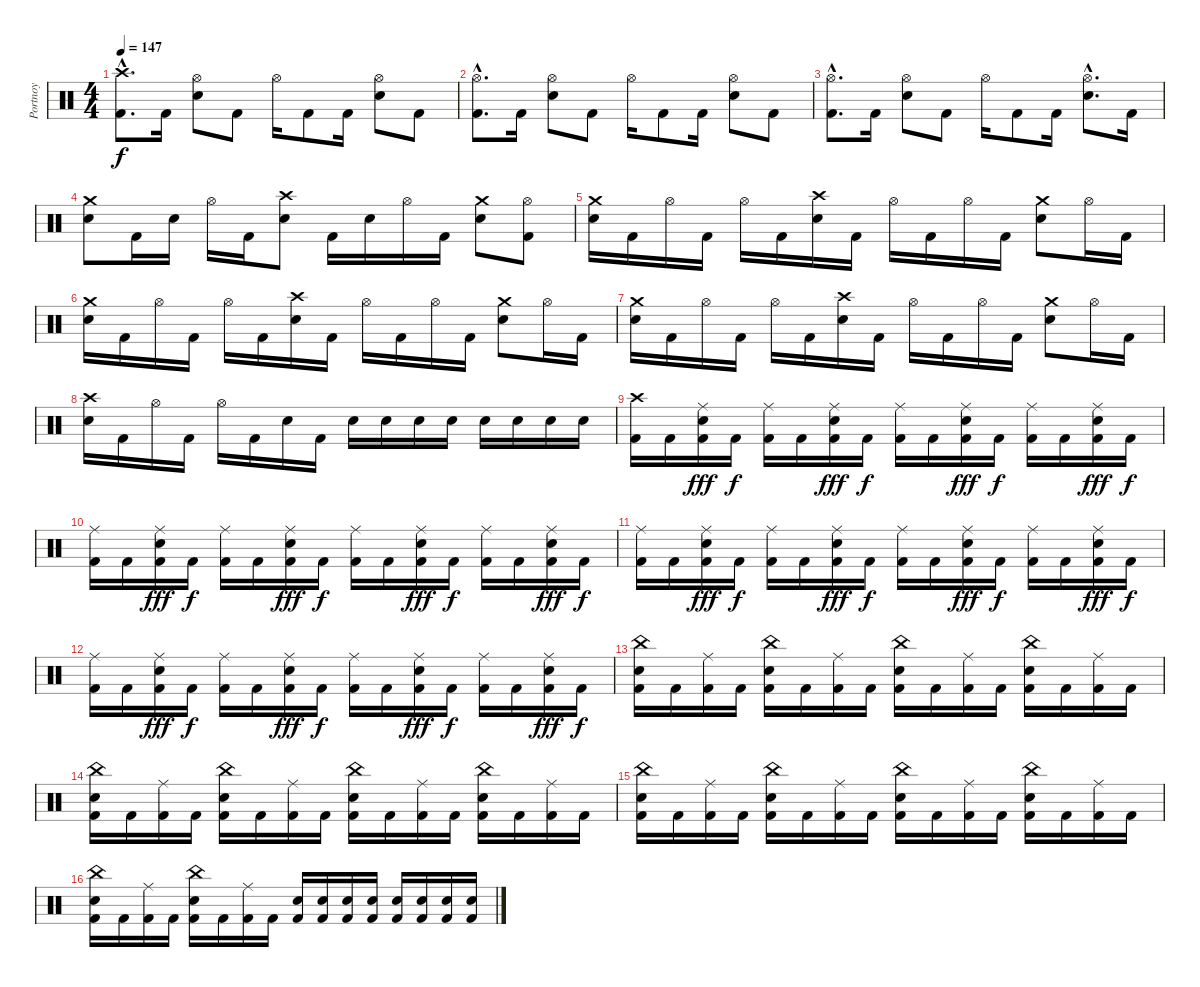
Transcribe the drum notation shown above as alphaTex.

\track ("Portnoy" "Portnoy") {instrument percussion}
\staff {score}
\articulation defaults
\ts (4 4)
\tempo 147
\clef neutral
\ks c
("Crash high (hit)"{hac} "Kick (hit) 2"{hac}).8{d dy f} "Kick (hit) 2".16 ("Hi-Hat (open)" "Electric Snare (hit)").8 "Kick (hit) 2".8 "Hi-Hat (open)".16 "Kick (hit) 2".8 "Kick (hit) 2".16 ("Hi-Hat (open)" "Electric Snare (hit)").8 "Kick (hit) 2".8 |
("Hi-Hat (open)"{hac} "Kick (hit) 2"{hac}).8{d} "Kick (hit) 2".16 ("Hi-Hat (open)" "Electric Snare (hit)").8 "Kick (hit) 2".8 "Hi-Hat (open)".16 "Kick (hit) 2".8 "Kick (hit) 2".16 ("Hi-Hat (open)" "Electric Snare (hit)").8 "Kick (hit) 2".8 |
("Hi-Hat (open)"{hac} "Kick (hit) 2"{hac}).8{d} "Kick (hit) 2".16 ("Hi-Hat (open)" "Electric Snare (hit)").8 "Kick (hit) 2".8 "Hi-Hat (open)".16 "Kick (hit) 2".8 "Kick (hit) 2".16 ("Hi-Hat (open)"{hac} "Electric Snare (hit)"{hac}).8{d} "Kick (hit) 2".16 |
("Crash medium (hit)" "Electric Snare (hit)").8 "Kick (hit) 2".16 "Electric Snare (hit)".16 "Hi-Hat (open)".16 "Kick (hit) 2".16 ("Crash high (hit)" "Electric Snare (hit)").8 "Kick (hit) 2".16 "Electric Snare (hit)".16 "Hi-Hat (open)".16 "Kick (hit) 2".16 ("Crash medium (hit)" "Electric Snare (hit)").8 ("Hi-Hat (open)" "Kick (hit) 2").8 |
("Crash medium (hit)" "Electric Snare (hit)").16 "Kick (hit) 2".16 "Hi-Hat (open)".16 "Kick (hit) 2".16 "Hi-Hat (open)".16 "Kick (hit) 2".16 ("Crash high (hit)" "Electric Snare (hit)").16 "Kick (hit) 2".16 "Hi-Hat (open)".16 "Kick (hit) 2".16 "Hi-Hat (open)".16 "Kick (hit) 2".16 ("Crash medium (hit)" "Electric Snare (hit)").8 "Hi-Hat (open)".16 "Kick (hit) 2".16 |
("Crash medium (hit)" "Electric Snare (hit)").16 "Kick (hit) 2".16 "Hi-Hat (open)".16 "Kick (hit) 2".16 "Hi-Hat (open)".16 "Kick (hit) 2".16 ("Crash high (hit)" "Electric Snare (hit)").16 "Kick (hit) 2".16 "Hi-Hat (open)".16 "Kick (hit) 2".16 "Hi-Hat (open)".16 "Kick (hit) 2".16 ("Crash medium (hit)" "Electric Snare (hit)").8 "Hi-Hat (open)".16 "Kick (hit) 2".16 |
("Crash medium (hit)" "Electric Snare (hit)").16 "Kick (hit) 2".16 "Hi-Hat (open)".16 "Kick (hit) 2".16 "Hi-Hat (open)".16 "Kick (hit) 2".16 ("Crash high (hit)" "Electric Snare (hit)").16 "Kick (hit) 2".16 "Hi-Hat (open)".16 "Kick (hit) 2".16 "Hi-Hat (open)".16 "Kick (hit) 2".16 ("Crash medium (hit)" "Electric Snare (hit)").8 "Hi-Hat (open)".16 "Kick (hit) 2".16 |
("Crash high (hit)" "Electric Snare (hit)").16 "Kick (hit) 2".16 "Hi-Hat (open)".16 "Kick (hit) 2".16 "Hi-Hat (open)".16 "Kick (hit) 2".16 "Electric Snare (hit)".16 "Kick (hit) 2".16 "Electric Snare (hit)".16 "Electric Snare (hit)".16 "Electric Snare (hit)".16 "Electric Snare (hit)".16 "Electric Snare (hit)".16 "Electric Snare (hit)".16 "Electric Snare (hit)".16 "Electric Snare (hit)".16 |
("Crash high (hit)" "Kick (hit) 2").16 "Kick (hit) 2".16 ("Ride (middle)" "Electric Snare (hit)" "Kick (hit) 2").16{dy fff} "Kick (hit) 2".16{dy f} ("Ride (middle)" "Kick (hit) 2").16 "Kick (hit) 2".16 ("Ride (middle)" "Electric Snare (hit)" "Kick (hit) 2").16{dy fff} "Kick (hit) 2".16{dy f} ("Ride (middle)" "Kick (hit) 2").16 "Kick (hit) 2".16 ("Ride (middle)" "Electric Snare (hit)" "Kick (hit) 2").16{dy fff} "Kick (hit) 2".16{dy f} ("Ride (middle)" "Kick (hit) 2").16 "Kick (hit) 2".16 ("Ride (middle)" "Electric Snare (hit)" "Kick (hit) 2").16{dy fff} "Kick (hit) 2".16{dy f} |
("Ride (middle)" "Kick (hit) 2").16 "Kick (hit) 2".16 ("Ride (middle)" "Electric Snare (hit)" "Kick (hit) 2").16{dy fff} "Kick (hit) 2".16{dy f} ("Ride (middle)" "Kick (hit) 2").16 "Kick (hit) 2".16 ("Ride (middle)" "Electric Snare (hit)" "Kick (hit) 2").16{dy fff} "Kick (hit) 2".16{dy f} ("Ride (middle)" "Kick (hit) 2").16 "Kick (hit) 2".16 ("Ride (middle)" "Electric Snare (hit)" "Kick (hit) 2").16{dy fff} "Kick (hit) 2".16{dy f} ("Ride (middle)" "Kick (hit) 2").16 "Kick (hit) 2".16 ("Ride (middle)" "Electric Snare (hit)" "Kick (hit) 2").16{dy fff} "Kick (hit) 2".16{dy f} |
("Ride (middle)" "Kick (hit) 2").16 "Kick (hit) 2".16 ("Ride (middle)" "Electric Snare (hit)" "Kick (hit) 2").16{dy fff} "Kick (hit) 2".16{dy f} ("Ride (middle)" "Kick (hit) 2").16 "Kick (hit) 2".16 ("Ride (middle)" "Electric Snare (hit)" "Kick (hit) 2").16{dy fff} "Kick (hit) 2".16{dy f} ("Ride (middle)" "Kick (hit) 2").16 "Kick (hit) 2".16 ("Ride (middle)" "Electric Snare (hit)" "Kick (hit) 2").16{dy fff} "Kick (hit) 2".16{dy f} ("Ride (middle)" "Kick (hit) 2").16 "Kick (hit) 2".16 ("Ride (middle)" "Electric Snare (hit)" "Kick (hit) 2").16{dy fff} "Kick (hit) 2".16{dy f} |
("Ride (middle)" "Kick (hit) 2").16 "Kick (hit) 2".16 ("Ride (middle)" "Electric Snare (hit)" "Kick (hit) 2").16{dy fff} "Kick (hit) 2".16{dy f} ("Ride (middle)" "Kick (hit) 2").16 "Kick (hit) 2".16 ("Ride (middle)" "Electric Snare (hit)" "Kick (hit) 2").16{dy fff} "Kick (hit) 2".16{dy f} ("Ride (middle)" "Kick (hit) 2").16 "Kick (hit) 2".16 ("Ride (middle)" "Electric Snare (hit)" "Kick (hit) 2").16{dy fff} "Kick (hit) 2".16{dy f} ("Ride (middle)" "Kick (hit) 2").16 "Kick (hit) 2".16 ("Ride (middle)" "Electric Snare (hit)" "Kick (hit) 2").16{dy fff} "Kick (hit) 2".16{dy f} |
("China (hit)" "Electric Snare (hit)" "Kick (hit) 2").16 "Kick (hit) 2".16 ("Ride (middle)" "Kick (hit) 2").16 "Kick (hit) 2".16 ("China (hit)" "Electric Snare (hit)" "Kick (hit) 2").16 "Kick (hit) 2".16 ("Ride (middle)" "Kick (hit) 2").16 "Kick (hit) 2".16 ("China (hit)" "Electric Snare (hit)" "Kick (hit) 2").16 "Kick (hit) 2".16 ("Ride (middle)" "Kick (hit) 2").16 "Kick (hit) 2".16 ("China (hit)" "Electric Snare (hit)" "Kick (hit) 2").16 "Kick (hit) 2".16 ("Ride (middle)" "Kick (hit) 2").16 "Kick (hit) 2".16 |
("China (hit)" "Electric Snare (hit)" "Kick (hit) 2").16 "Kick (hit) 2".16 ("Ride (middle)" "Kick (hit) 2").16 "Kick (hit) 2".16 ("China (hit)" "Electric Snare (hit)" "Kick (hit) 2").16 "Kick (hit) 2".16 ("Ride (middle)" "Kick (hit) 2").16 "Kick (hit) 2".16 ("China (hit)" "Electric Snare (hit)" "Kick (hit) 2").16 "Kick (hit) 2".16 ("Ride (middle)" "Kick (hit) 2").16 "Kick (hit) 2".16 ("China (hit)" "Electric Snare (hit)" "Kick (hit) 2").16 "Kick (hit) 2".16 ("Ride (middle)" "Kick (hit) 2").16 "Kick (hit) 2".16 |
("China (hit)" "Electric Snare (hit)" "Kick (hit) 2").16 "Kick (hit) 2".16 ("Ride (middle)" "Kick (hit) 2").16 "Kick (hit) 2".16 ("China (hit)" "Electric Snare (hit)" "Kick (hit) 2").16 "Kick (hit) 2".16 ("Ride (middle)" "Kick (hit) 2").16 "Kick (hit) 2".16 ("China (hit)" "Electric Snare (hit)" "Kick (hit) 2").16 "Kick (hit) 2".16 ("Ride (middle)" "Kick (hit) 2").16 "Kick (hit) 2".16 ("China (hit)" "Electric Snare (hit)" "Kick (hit) 2").16 "Kick (hit) 2".16 ("Ride (middle)" "Kick (hit) 2").16 "Kick (hit) 2".16 |
("China (hit)" "Electric Snare (hit)" "Kick (hit) 2").16 "Kick (hit) 2".16 ("Ride (middle)" "Kick (hit) 2").16 "Kick (hit) 2".16 ("China (hit)" "Electric Snare (hit)" "Kick (hit) 2").16 "Kick (hit) 2".16 ("Ride (middle)" "Kick (hit) 2").16 "Kick (hit) 2".16 ("Electric Snare (hit)" "Kick (hit) 2").16 ("Electric Snare (hit)" "Kick (hit) 2").16 ("Electric Snare (hit)" "Kick (hit) 2").16 ("Electric Snare (hit)" "Kick (hit) 2").16 ("Electric Snare (hit)" "Kick (hit) 2").16 ("Electric Snare (hit)" "Kick (hit) 2").16 ("Electric Snare (hit)" "Kick (hit) 2").16 ("Electric Snare (hit)" "Kick (hit) 2").16
